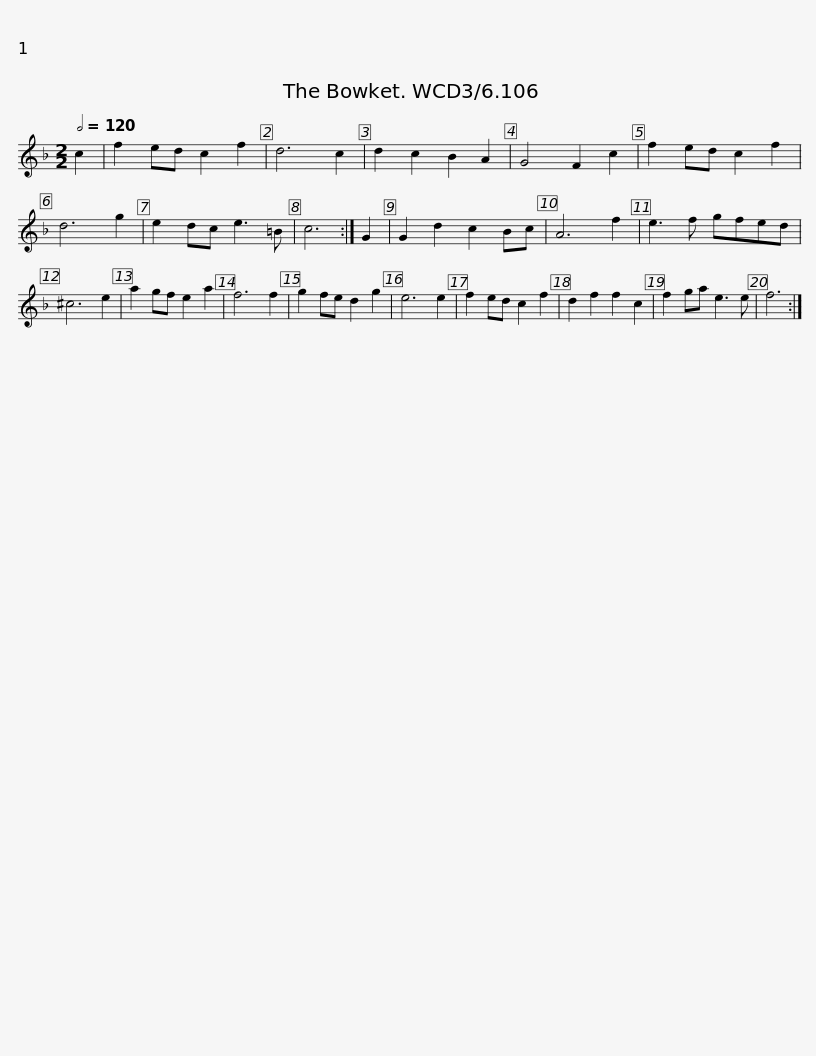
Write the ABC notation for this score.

X:1
L:1/8
Q:1/2=120
M:2/2
I:linebreak $
K:F
V:1 treble
V:1
 c2 | f2 ed c2 f2 | d6 c2 | d2 c2 B2 A2 | G4 F2 c2 | %5
 f2 ed c2 f2 | d6 g2 | e2 dc e3 =B | c6 :| G2 | %10
 G2 d2 c2 Bc |$ A6 f2 | e3 f gfed | ^c6 e2 | a2 gf e2 a2 | %15
 f6 f2 | g2 fe d2 g2 | e6 e2 | f2 ed c2 f2 | d2 f2 f2 c2 | %20
 f2 ga e3 e |$ f6 :| %22
